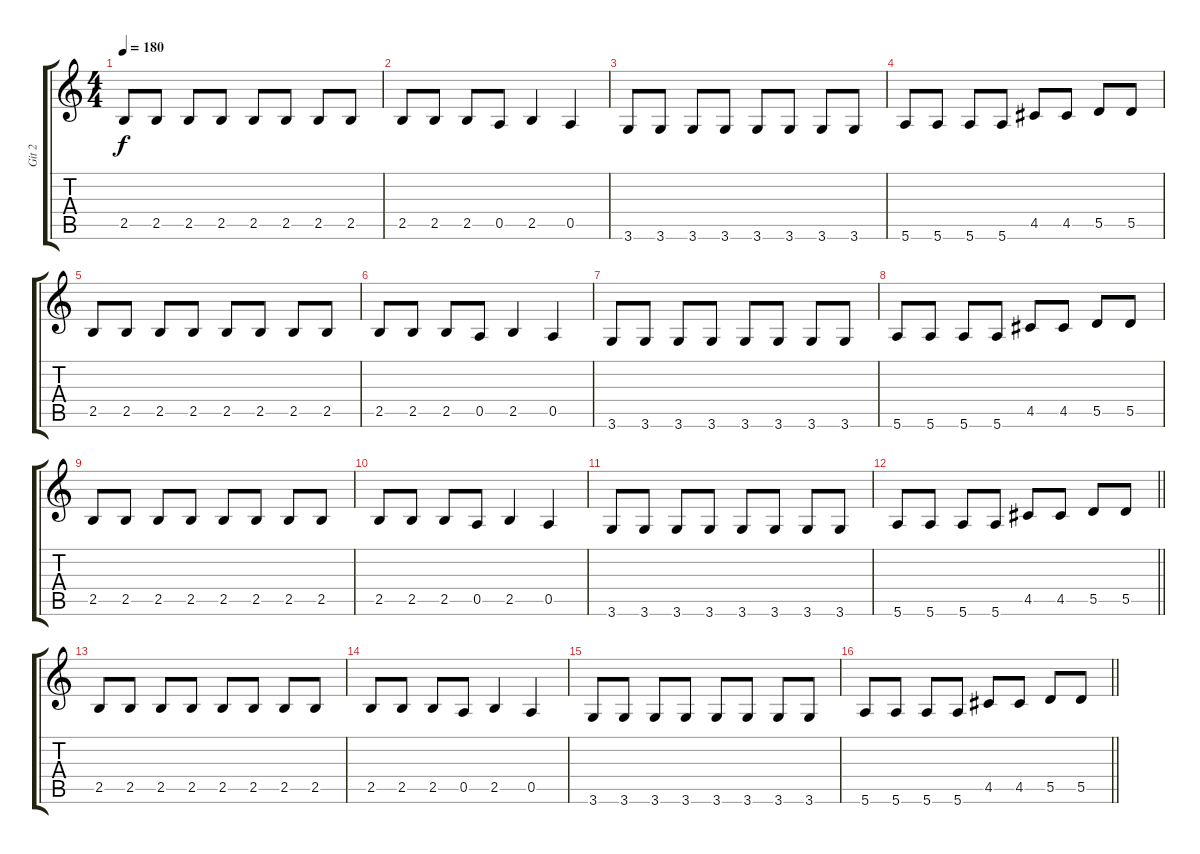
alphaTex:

\track ("Git 2" "Git 2") {instrument distortionguitar}
\staff {score tabs}
\tuning (E4 B3 G3 D3 A2 E2) {hide}
\ts (4 4)
\tempo 180
\clef g2
\ks c
2.5.8{dy f} 2.5.8 2.5.8 2.5.8 2.5.8 2.5.8 2.5.8 2.5.8 |
2.5.8 2.5.8 2.5.8 0.5.8 2.5.4 0.5.4 |
3.6.8 3.6.8 3.6.8 3.6.8 3.6.8 3.6.8 3.6.8 3.6.8 |
5.6.8 5.6.8 5.6.8 5.6.8 4.5.8 4.5.8 5.5.8 5.5.8 |
2.5.8 2.5.8 2.5.8 2.5.8 2.5.8 2.5.8 2.5.8 2.5.8 |
2.5.8 2.5.8 2.5.8 0.5.8 2.5.4 0.5.4 |
3.6.8 3.6.8 3.6.8 3.6.8 3.6.8 3.6.8 3.6.8 3.6.8 |
5.6.8 5.6.8 5.6.8 5.6.8 4.5.8 4.5.8 5.5.8 5.5.8 |
2.5.8 2.5.8 2.5.8 2.5.8 2.5.8 2.5.8 2.5.8 2.5.8 |
2.5.8 2.5.8 2.5.8 0.5.8 2.5.4 0.5.4 |
3.6.8 3.6.8 3.6.8 3.6.8 3.6.8 3.6.8 3.6.8 3.6.8 |
\barLineRight lightlight
5.6.8 5.6.8 5.6.8 5.6.8 4.5.8 4.5.8 5.5.8 5.5.8 |
2.5.8 2.5.8 2.5.8 2.5.8 2.5.8 2.5.8 2.5.8 2.5.8 |
2.5.8 2.5.8 2.5.8 0.5.8 2.5.4 0.5.4 |
3.6.8 3.6.8 3.6.8 3.6.8 3.6.8 3.6.8 3.6.8 3.6.8 |
\barLineRight lightlight
5.6.8 5.6.8 5.6.8 5.6.8 4.5.8 4.5.8 5.5.8 5.5.8
